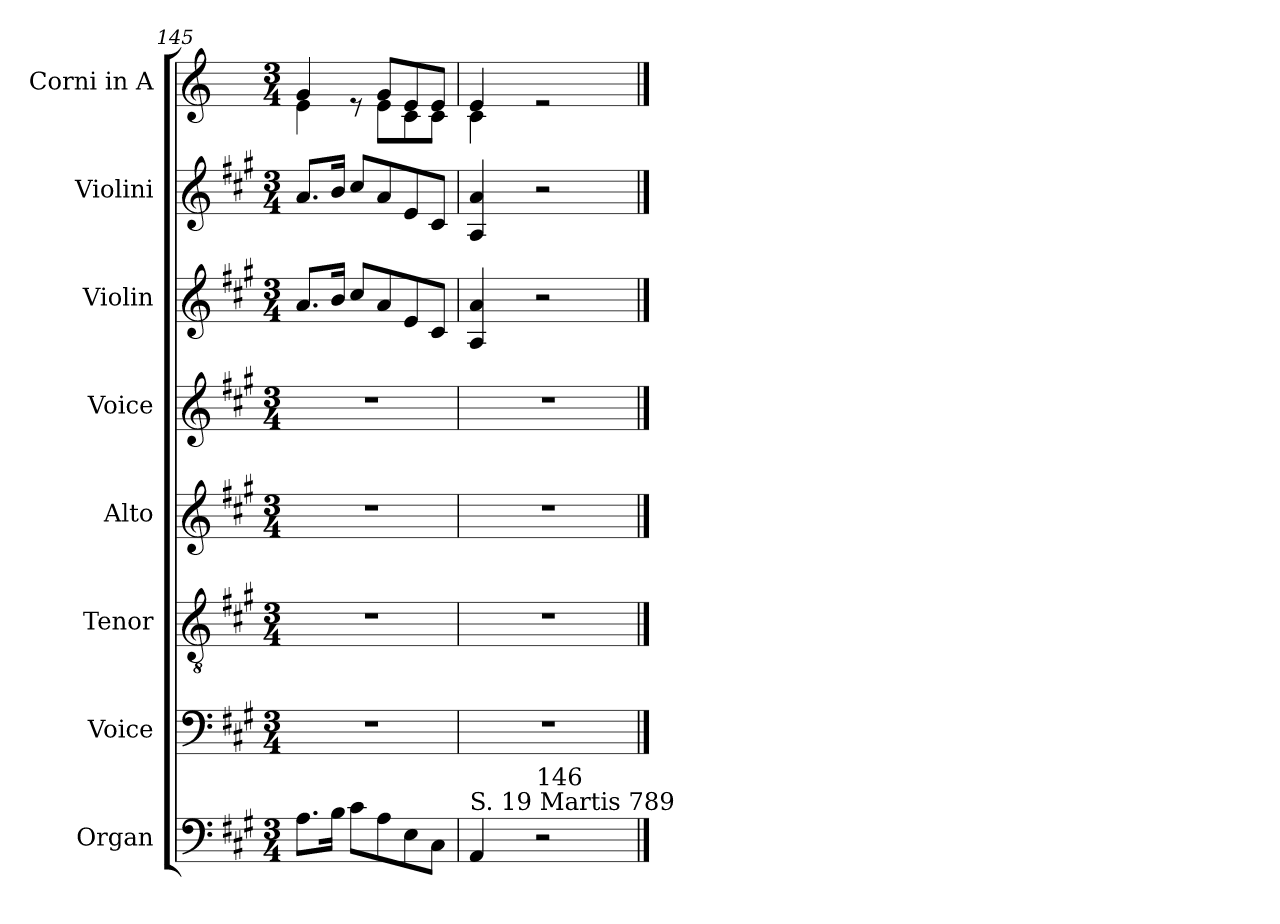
**kern	**kern	**kern	**kern	**kern	**kern	**kern	**kern
*part8	*part7	*part6	*part5	*part4	*part3	*part2	*part1
*staff8	*staff7	*staff6	*staff5	*staff4	*staff3	*staff2	*staff1
*I"Organ	*I"Voice	*I"Tenor	*I"Alto	*I"Voice	*I"Violin	*I"Violini	*I"Corni in A
*	*	*	*	*	*I'Vln	*I'Vln	*
*clefF4	*clefF4	*clefGv2	*clefG2	*clefG2	*clefG2	*clefG2	*clefG2
*	*	*	*	*	*	*	*ITrd2c3
*k[f#c#g#]	*k[f#c#g#]	*k[f#c#g#]	*k[f#c#g#]	*k[f#c#g#]	*k[f#c#g#]	*k[f#c#g#]	*k[f#c#g#]
*M3/4	*M3/4	*M3/4	*M3/4	*M3/4	*M3/4	*M3/4	*M3/4
=145	=145	=145	=145	=145	=145	=145	=145
*	*	*	*	*	*	*	*^
8.A\L	2.r	2.r	2.r	2.r	8.a/L	8.a/L	4e/	4c#\
16B\Jk	.	.	.	.	16b/Jk	16b/Jk	.	.
8c#\L	.	.	.	.	8cc#/L	8cc#/L	8re	8ryy
8A\	.	.	.	.	8a/	8a/	8e/L	8c#\L
8E\	.	.	.	.	8e/	8e/	8c#/	8A\
8C#\J	.	.	.	.	8c#/J	8c#/J	8c#/J	8A\J
=146	=146	=146	=146	=146	=146	=146	=146	=146
!LO:TX:a:t=S. 19 Martis 789	!	!	!	!	!	!	!	!
4AA/	2.r	2.r	2.r	2.r	4A/ 4a/	4A/ 4a/	4c#/	4A\
!LO:TX:a:t=146	!	!	!	!	!	!	!	!
2r	.	.	.	.	2r	2r	2re	2ryy
*	*	*	*	*	*	*	*v	*v
==	==	==	==	==	==	==	==
*-	*-	*-	*-	*-	*-	*-	*-
